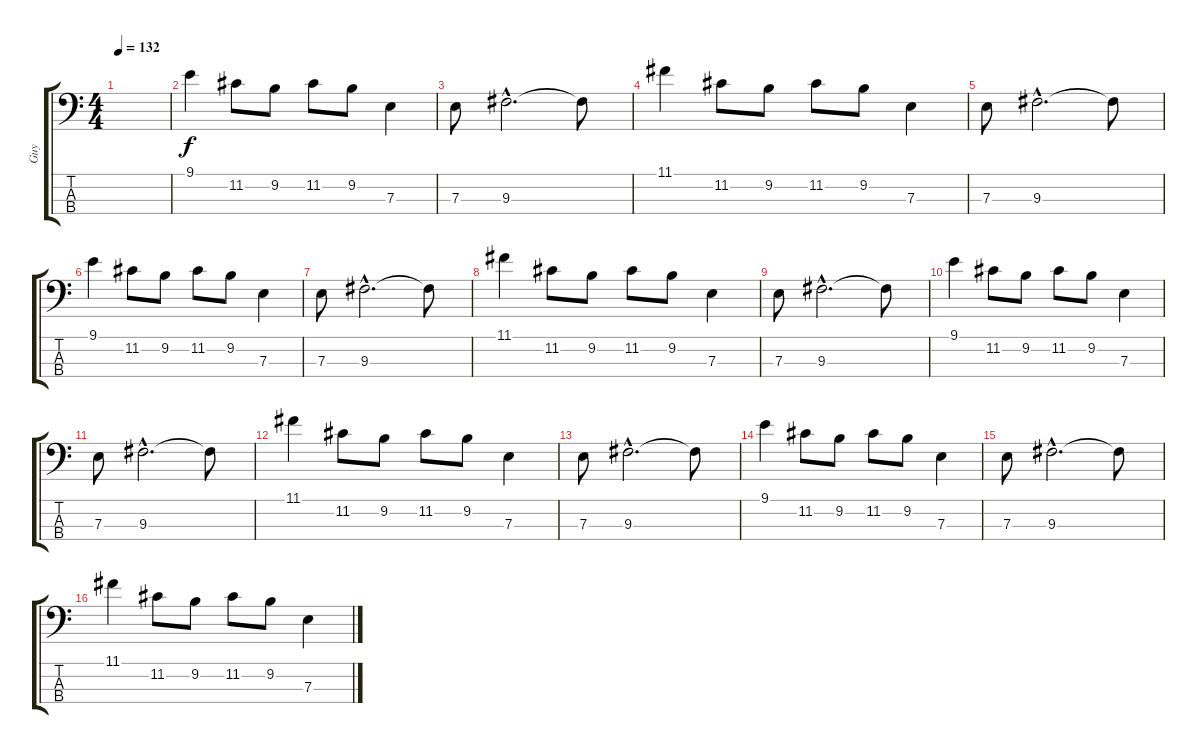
\track ("Guy" "Guy") {instrument electricbassfinger}
\staff {score tabs}
\tuning (G2 D2 A1 E1) {hide}
\ts (4 4)
\tempo 132
\clef f4
\ks c
|
9.1.4 11.2.8 9.2.8 11.2.8 9.2.8 7.3.4 |
7.3.8 9.3{hac}.2{d} 9.3{t}.8 |
11.1.4 11.2.8 9.2.8 11.2.8 9.2.8 7.3.4 |
7.3.8 9.3{hac}.2{d} 9.3{t}.8 |
9.1.4 11.2.8 9.2.8 11.2.8 9.2.8 7.3.4 |
7.3.8 9.3{hac}.2{d} 9.3{t}.8 |
11.1.4 11.2.8 9.2.8 11.2.8 9.2.8 7.3.4 |
7.3.8 9.3{hac}.2{d} 9.3{t}.8 |
9.1.4 11.2.8 9.2.8 11.2.8 9.2.8 7.3.4 |
7.3.8 9.3{hac}.2{d} 9.3{t}.8 |
11.1.4 11.2.8 9.2.8 11.2.8 9.2.8 7.3.4 |
7.3.8 9.3{hac}.2{d} 9.3{t}.8 |
9.1.4 11.2.8 9.2.8 11.2.8 9.2.8 7.3.4 |
7.3.8 9.3{hac}.2{d} 9.3{t}.8 |
11.1.4 11.2.8 9.2.8 11.2.8 9.2.8 7.3.4
